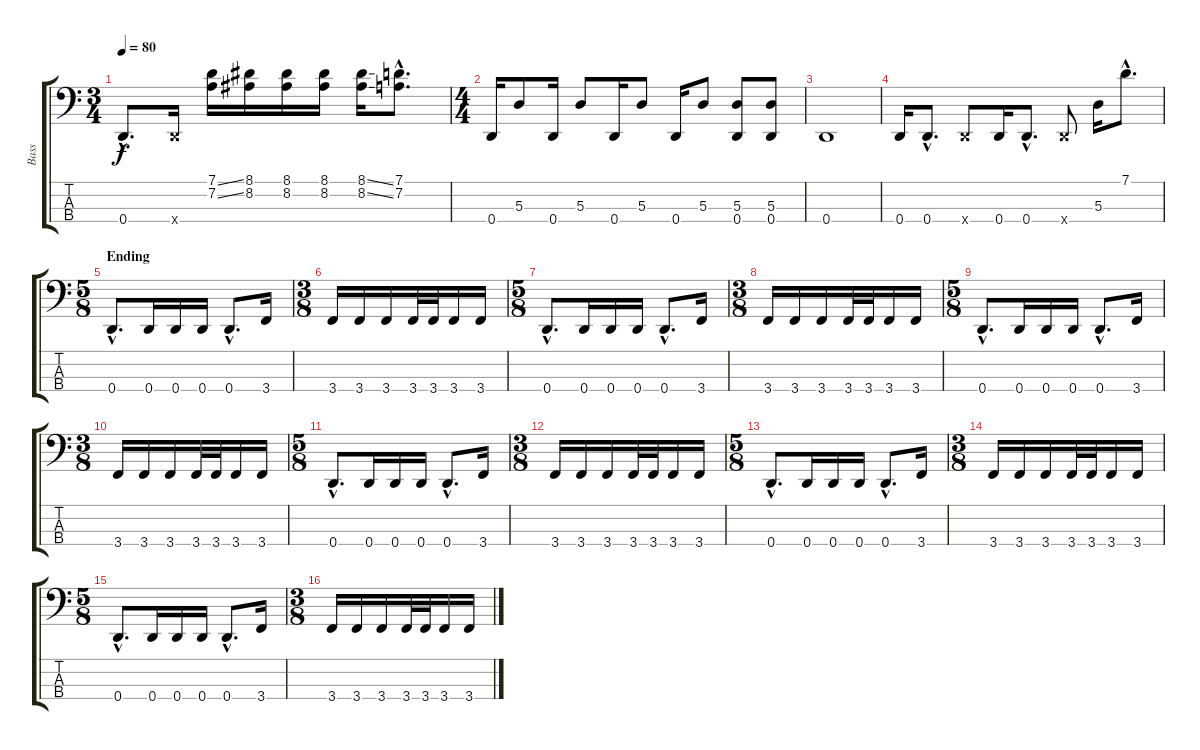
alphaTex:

\track ("Bass" "Bass") {instrument slapbass2}
\staff {score tabs}
\tuning (G2 D2 A1 D1) {hide}
\ts (3 4)
\tempo 80
\clef f4
\ks c
0.4{hac}.8{d dy f} 0.4{x}.16 (7.1{ss} 7.2{ss}).16 (8.1 8.2).16 (8.1 8.2).16 (8.1 8.2).16 (8.1{ss} 8.2{ss}).16 (7.1{hac} 7.2{hac}).8{d} |
\ts (4 4)
0.4.16 5.3.8 0.4.16 5.3.8 0.4.16 5.3.8 0.4.16 5.3.8 (5.3 0.4).8 (5.3 0.4).8 |
0.4.1 |
0.4.16 0.4{hac}.8{d} 0.4{x}.8 0.4.16 0.4{hac}.8{d} 0.4{x}.8 5.3.16 7.1{hac}.8{d} |
\ts (5 8)
\section ("" "Ending")
0.4{hac}.8{d} 0.4.16 0.4.16 0.4.16 0.4{hac}.8{d} 3.4.16 |
\ts (3 8)
3.4.16 3.4.16 3.4.16 3.4.32 3.4.32 3.4.16 3.4.16 |
\ts (5 8)
0.4{hac}.8{d} 0.4.16 0.4.16 0.4.16 0.4{hac}.8{d} 3.4.16 |
\ts (3 8)
3.4.16 3.4.16 3.4.16 3.4.32 3.4.32 3.4.16 3.4.16 |
\ts (5 8)
0.4{hac}.8{d} 0.4.16 0.4.16 0.4.16 0.4{hac}.8{d} 3.4.16 |
\ts (3 8)
3.4.16 3.4.16 3.4.16 3.4.32 3.4.32 3.4.16 3.4.16 |
\ts (5 8)
0.4{hac}.8{d} 0.4.16 0.4.16 0.4.16 0.4{hac}.8{d} 3.4.16 |
\ts (3 8)
3.4.16 3.4.16 3.4.16 3.4.32 3.4.32 3.4.16 3.4.16 |
\ts (5 8)
0.4{hac}.8{d} 0.4.16 0.4.16 0.4.16 0.4{hac}.8{d} 3.4.16 |
\ts (3 8)
3.4.16 3.4.16 3.4.16 3.4.32 3.4.32 3.4.16 3.4.16 |
\ts (5 8)
0.4{hac}.8{d} 0.4.16 0.4.16 0.4.16 0.4{hac}.8{d} 3.4.16 |
\ts (3 8)
3.4.16 3.4.16 3.4.16 3.4.32 3.4.32 3.4.16 3.4.16
